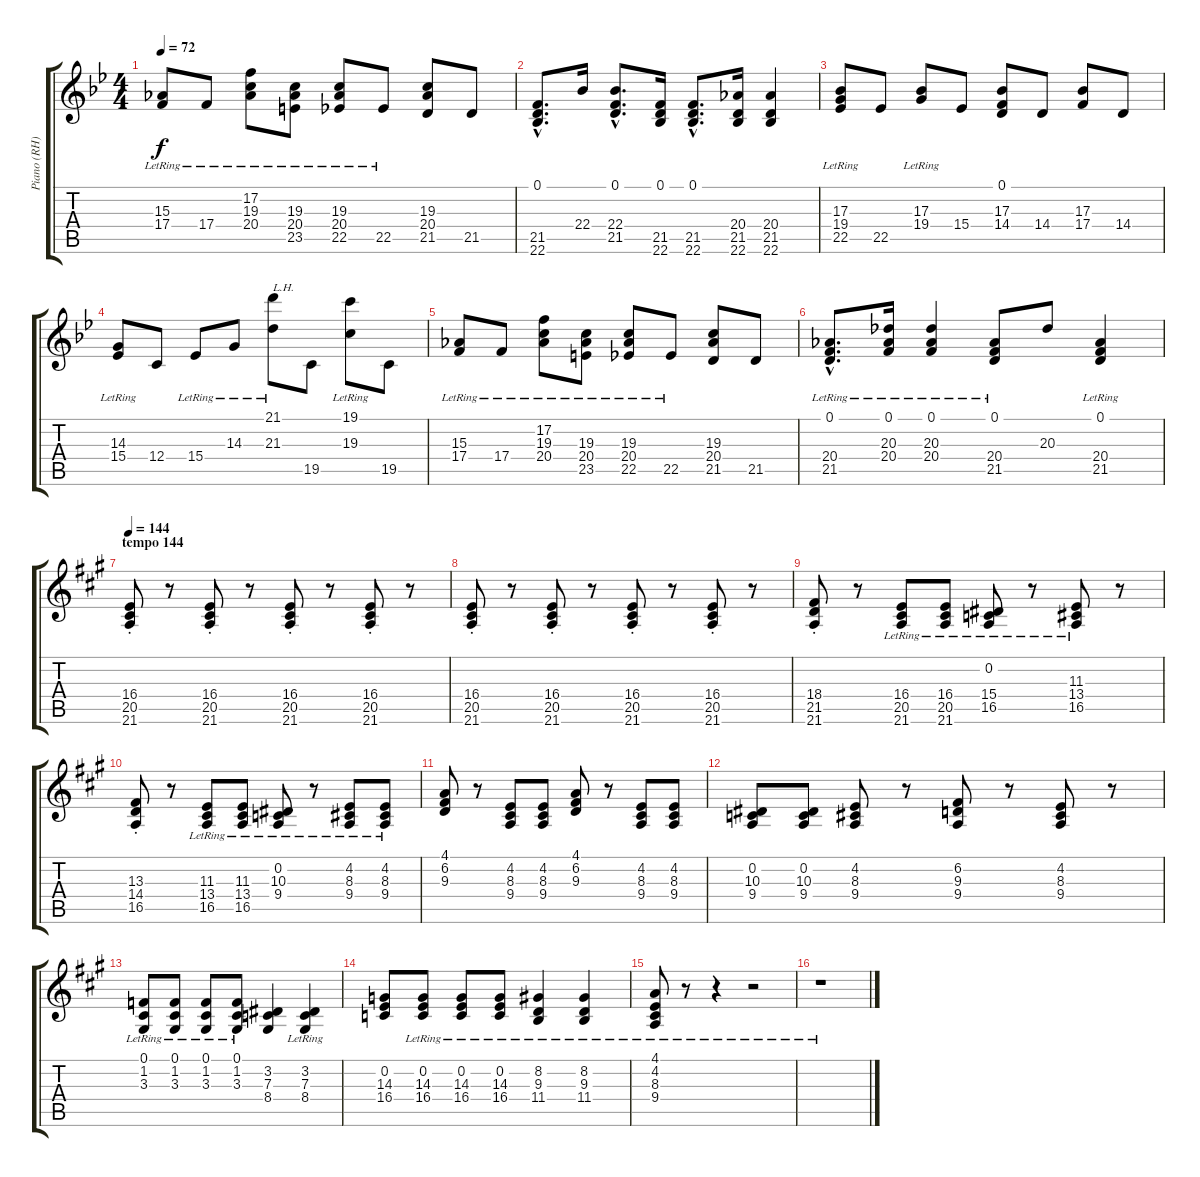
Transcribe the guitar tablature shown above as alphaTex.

\track ("Piano (RH)" "Piano (RH)") {instrument brightacousticpiano}
\staff {score tabs}
\tuning (F4 C4 F3 C3 F2 C2) {hide}
\ts (4 4)
\tempo 72
\clef g2
\ks bb
(15.3 17.4{lr}).8{dy f} 17.4{lr}.8 (17.2 19.3{lr} 20.4{lr}).8 (19.3{lr} 20.4 23.5).8 (19.3{lr} 20.4 22.5{lr}).8 22.5{lr}.8 (19.3 20.4 21.5).8 21.5.8 |
(0.1{hac} 21.5{hac} 22.6{hac}).8{d} 22.4.16 (0.1{hac} 22.4{hac} 21.5{hac}).8{d} (0.1 21.5 22.6).16 (0.1{hac} 21.5{hac} 22.6{hac}).8{d} (20.4 21.5 22.6).16 (20.4 21.5 22.6).4 |
(17.3 19.4 22.5{lr}).8 22.5.8 (17.3{lr} 19.4).8 15.4.8 (0.1 17.3 14.4).8 14.4.8 (17.3 17.4).8 14.4.8 |
(14.3{lr} 15.4{lr}).8 12.4.8 15.4{lr}.8 14.3{lr}.8 (21.1{lr} 21.3).8{txt "L.H."} 19.5.8 (19.1{lr} 19.3).8 19.5.8 |
(15.3 17.4{lr}).8 17.4{lr}.8 (17.2 19.3{lr} 20.4{lr}).8 (19.3{lr} 20.4 23.5).8 (19.3{lr} 20.4 22.5{lr}).8 22.5{lr}.8 (19.3 20.4 21.5).8 21.5.8 |
(0.1{hac} 20.4{hac} 21.5{hac lr}).8{d} (0.1 20.3{lr} 20.4{lr}).16 (0.1 20.3{lr} 20.4{lr}).4 (0.1 20.4 21.5{lr}).8 20.3.8 (0.1 20.4 21.5{lr}).4 |
\section ("" "tempo 144")
\tempo 144
\ks a
(16.4{st} 20.5{st} 21.6{st}).8 r.8 (16.4{st} 20.5{st} 21.6{st}).8 r.8 (16.4{st} 20.5{st} 21.6{st}).8 r.8 (16.4{st} 20.5{st} 21.6{st}).8 r.8 |
(16.4{st} 20.5{st} 21.6{st}).8 r.8 (16.4{st} 20.5{st} 21.6{st}).8 r.8 (16.4{st} 20.5{st} 21.6{st}).8 r.8 (16.4{st} 20.5{st} 21.6{st}).8 r.8 |
(18.4{st} 21.5{st} 21.6{st}).8 r.8 (16.4{lr} 20.5{lr} 21.6).8 (16.4{lr} 20.5{lr} 21.6).8 (0.2 15.4{lr} 16.5).8 r.8 (11.3{lr} 13.4{lr} 16.5).8 r.8 |
(13.3{st} 14.4{st} 16.5{st}).8 r.8 (11.3{lr} 13.4{lr} 16.5).8 (11.3{lr} 13.4{lr} 16.5).8 (0.2 10.3{lr} 9.4).8 r.8 (4.2{lr} 8.3{lr} 9.4).8 (4.2{lr} 8.3{lr} 9.4).8 |
(4.1 6.2 9.3).8 r.8 (4.2 8.3 9.4).8 (4.2 8.3 9.4).8 (4.1 6.2 9.3).8 r.8 (4.2 8.3 9.4).8 (4.2 8.3 9.4).8 |
(0.2 10.3 9.4).8 (0.2 10.3 9.4).8 (4.2 8.3 9.4).8 r.8 (6.2 9.3 9.4).8 r.8 (4.2 8.3 9.4).8 r.8 |
(0.1{lr} 1.2{lr} 3.3).8 (0.1{lr} 1.2{lr} 3.3{lr}).8 (0.1{lr} 1.2{lr} 3.3{lr}).8 (0.1{lr} 1.2{lr} 3.3{lr}).8 (3.2 7.3 8.4).4 (3.2{lr} 7.3{lr} 8.4{lr}).4 |
(0.2 14.3 16.4).8 (0.2{lr} 14.3 16.4{lr}).8 (0.2{lr} 14.3 16.4{lr}).8 (0.2{lr} 14.3 16.4{lr}).8 (8.2{lr} 9.3{lr} 11.4{lr}).4 (8.2{lr} 9.3{lr} 11.4{lr}).4 |
(4.1 4.2{lr} 8.3{lr} 9.4{lr}).8 r.8 r.4 r.2 |
r.1
